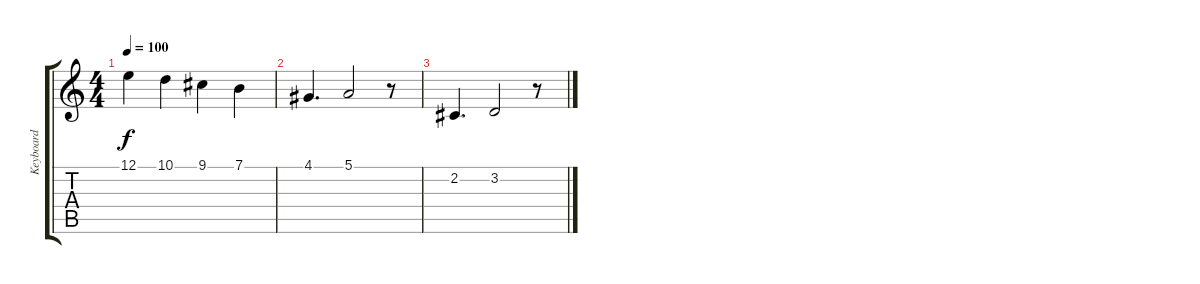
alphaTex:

\track ("Keyboard" "Keyboard") {instrument lead2sawtooth}
\staff {score tabs}
\tuning (E4 B3 G3 D3 A2 E2) {hide}
\ts (4 4)
\tempo 100
\clef g2
\ks c
12.1.4{dy f} 10.1.4 9.1.4 7.1.4 |
4.1.4{d} 5.1.2 r.8 |
2.2.4{d} 3.2.2 r.8
